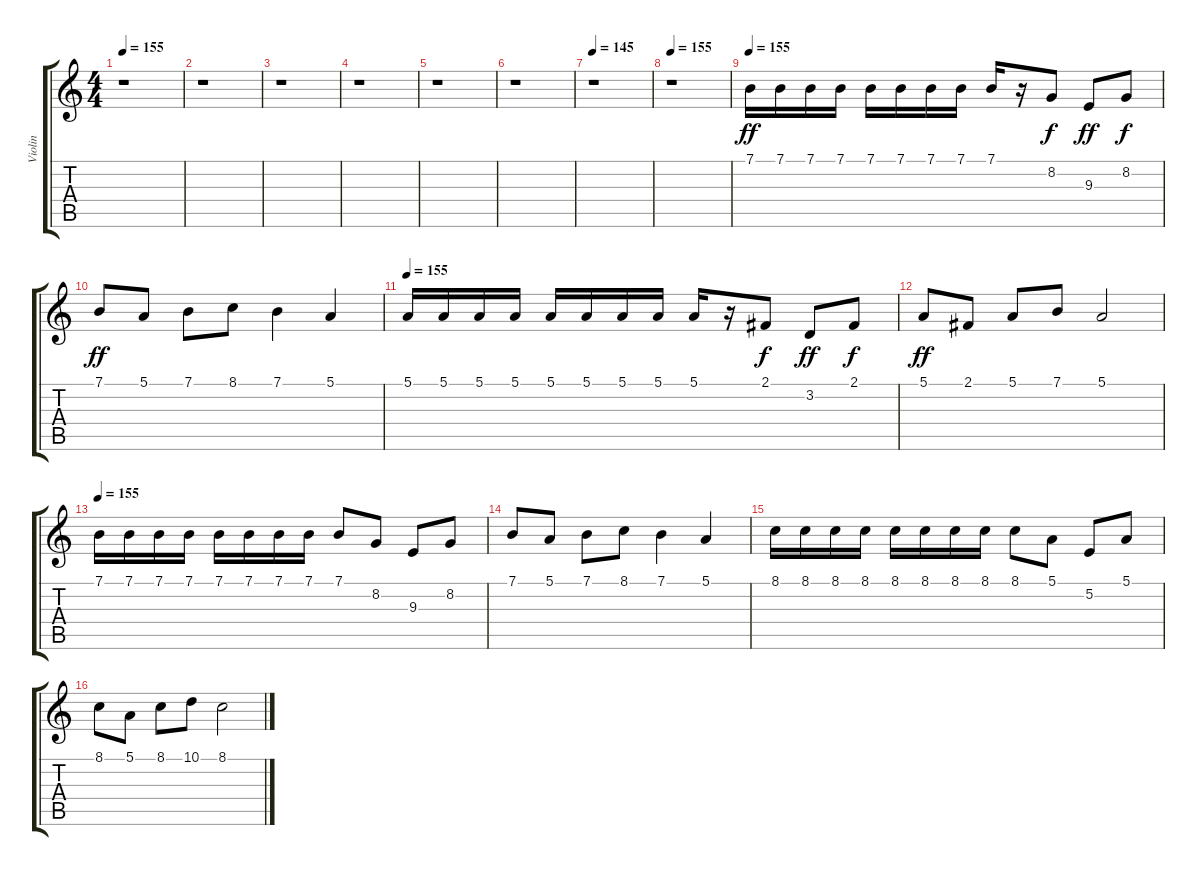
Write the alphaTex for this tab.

\track ("Violin" "Violin") {instrument violin}
\staff {score tabs}
\tuning (E4 B3 G3 D3 A2 E2) {hide}
\ts (4 4)
\tempo 155
\clef g2
\ks c
r.1{dy f} |
r.1 |
r.1 |
r.1 |
r.1 |
r.1 |
\tempo 145
r.1 |
\tempo 155
r.1 |
\tempo 155
7.1.16{dy ff} 7.1.16 7.1.16 7.1.16 7.1.16 7.1.16 7.1.16 7.1.16 7.1.16 r.16 8.2.8{dy f} 9.3.8{dy ff} 8.2.8{dy f} |
7.1.8{dy ff} 5.1.8 7.1.8 8.1.8 7.1.4 5.1.4 |
\tempo 155
5.1.16 5.1.16 5.1.16 5.1.16 5.1.16 5.1.16 5.1.16 5.1.16 5.1.16 r.16 2.1.8{dy f} 3.2.8{dy ff} 2.1.8{dy f} |
5.1.8{dy ff} 2.1.8 5.1.8 7.1.8 5.1.2 |
\tempo 155
7.1.16 7.1.16 7.1.16 7.1.16 7.1.16 7.1.16 7.1.16 7.1.16 7.1.8 8.2.8 9.3.8 8.2.8 |
7.1.8 5.1.8 7.1.8 8.1.8 7.1.4 5.1.4 |
8.1.16 8.1.16 8.1.16 8.1.16 8.1.16 8.1.16 8.1.16 8.1.16 8.1.8 5.1.8 5.2.8 5.1.8 |
8.1.8 5.1.8 8.1.8 10.1.8 8.1.2
